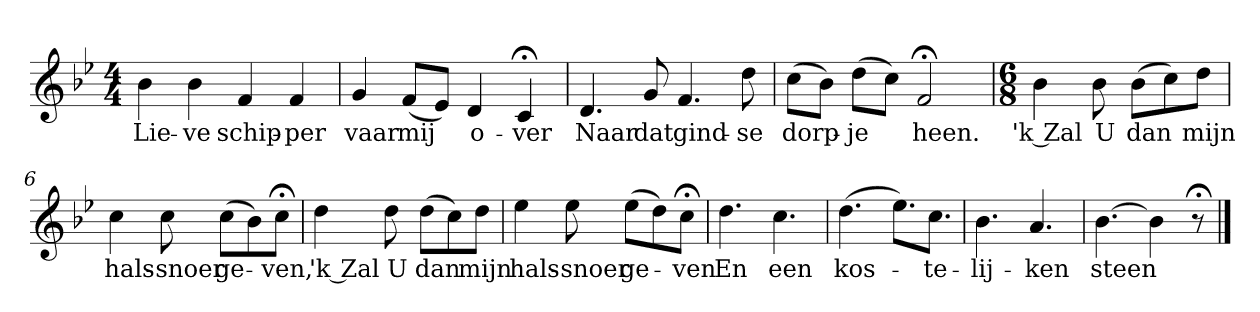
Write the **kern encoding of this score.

**kern	**text
*part1	*part1
*staff1	*staff1
*k[b-e-]	*
*B-:	*
*M4/4	*
*MM120	*
=1	=1
4b-	Lie-
4b-	-ve
4f	schip-
4f	-per
=2	=2
4g	vaar
(8fL	mij
8e-J)	.
4d	o-
4c;<	-ver
=3	=3
4.d	Naar
8g	dat
4.f	gind-
8dd	-se
=4	=4
(8ccL	dorp-
8b-J)	.
(8ddL	-je
8ccJ)	.
2f;<	heen.
=5	=5
*M6/8	*
4b-	'k Zal
8b-	U
(8b-L	dan
8cc)	.
8ddJ	mijn
=6	=6
4cc	hals-
8cc	-snoer
(8ccL	ge-
8b-)	.
8cc;<J	-ven,
=7	=7
4dd	'k Zal
8dd	U
(8ddL	dan
8cc)	.
8ddJ	mijn
=8	=8
4ee-	hals-
8ee-	-snoer
(8ee-L	ge-
8dd)	.
8cc;<J	-ven
=9	=9
4.dd	En
4.cc	een
=10	=10
(4.dd	kos-
8.ee-L)	.
8.ccJ	-te-
=11	=11
4.b-	-lij-
4.a	-ken
=12	=12
[4.b-	steen
4b-]	.
8r;<	.
==	==
*-	*-
